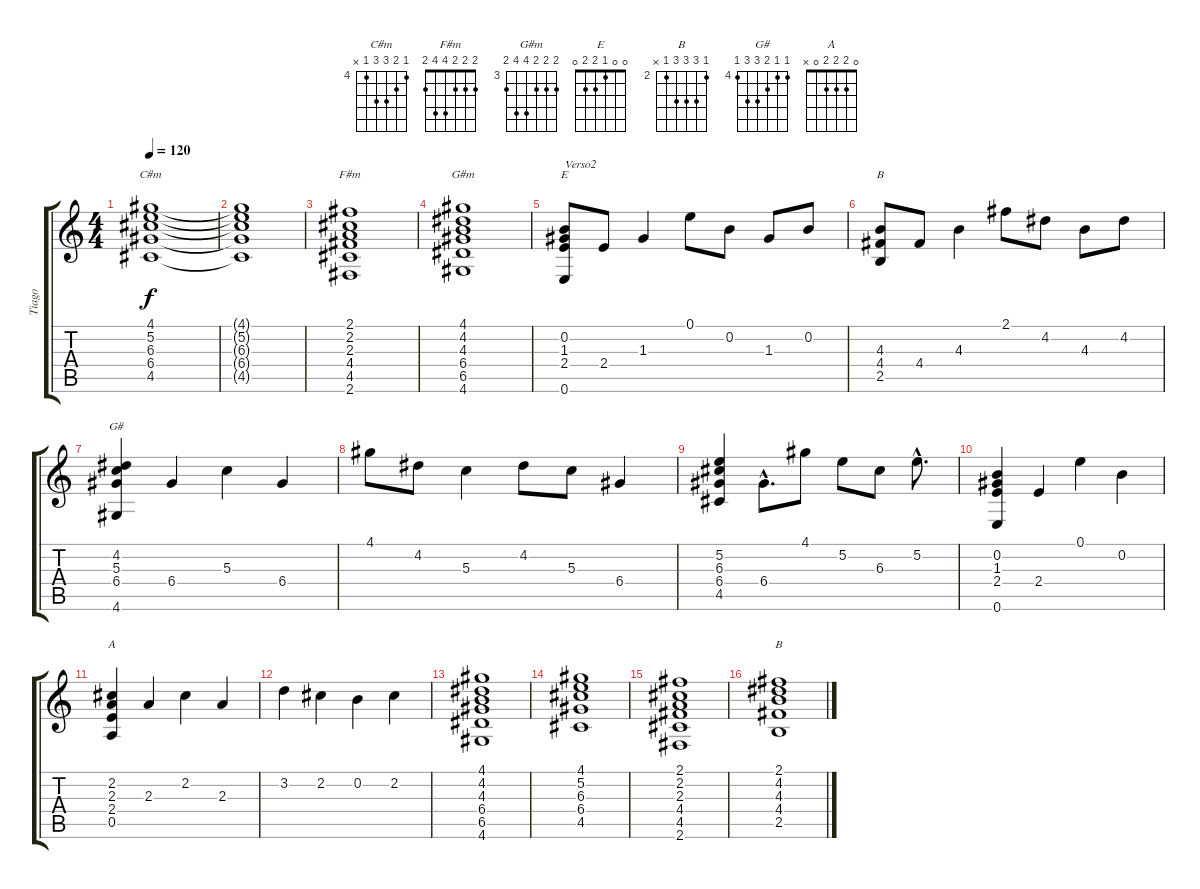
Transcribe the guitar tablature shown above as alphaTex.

\track ("Tiago" "Tiago") {instrument overdrivenguitar}
\staff {score tabs}
\tuning (E4 B3 G3 D3 A2 E2) {hide}
\chord ("C#m" 4 5 6 6 4 x) {firstfret 4}
\chord ("F#m" 2 2 2 4 4 2)
\chord ("G#m" 4 4 4 6 6 4) {firstfret 3}
\chord ("E" 0 0 1 2 2 0)
\chord ("B" 2 4 4 4 2 x)
\chord ("G#" 4 4 5 6 6 4) {firstfret 4}
\chord ("A" 0 2 2 2 0 x)
\chord ("B" 2 4 4 4 2 x) {firstfret 2}
\ts (4 4)
\tempo 120
\clef g2
\ks c
(4.1 5.2 6.3 6.4 4.5).1{ch "C#m" dy f} |
(4.1{t} 5.2{t} 6.3{t} 6.4{t} 4.5{t}).1 |
(2.1 2.2 2.3 4.4 4.5 2.6).1{ch "F#m"} |
(4.1 4.2 4.3 6.4 6.5 4.6).1{ch "G#m"} |
(0.2 1.3 2.4 0.6).8{ch "E" txt "Verso2"} 2.4.8 1.3.4 0.1.8 0.2.8 1.3.8 0.2.8 |
(4.3 4.4 2.5).8{ch "B"} 4.4.8 4.3.4 2.1.8 4.2.8 4.3.8 4.2.8 |
(4.2 5.3 6.4 4.6).4{ch "G#"} 6.4.4 5.3.4 6.4.4 |
4.1.8 4.2.8 5.3.4 4.2.8 5.3.8 6.4.4 |
(5.2 6.3 6.4 4.5).4 6.4{hac}.8{d} 4.1.8 5.2.8 6.3.8 5.2{hac}.8{d} |
(0.2 1.3 2.4 0.6).4 2.4.4 0.1.4 0.2.4 |
(2.2 2.3 2.4 0.5).4{ch "A"} 2.3.4 2.2.4 2.3.4 |
3.2.4 2.2.4 0.2.4 2.2.4 |
(4.1 4.2 4.3 6.4 6.5 4.6).1 |
(4.1 5.2 6.3 6.4 4.5).1 |
(2.1 2.2 2.3 4.4 4.5 2.6).1 |
(2.1 4.2 4.3 4.4 2.5).1{ch "B"}
